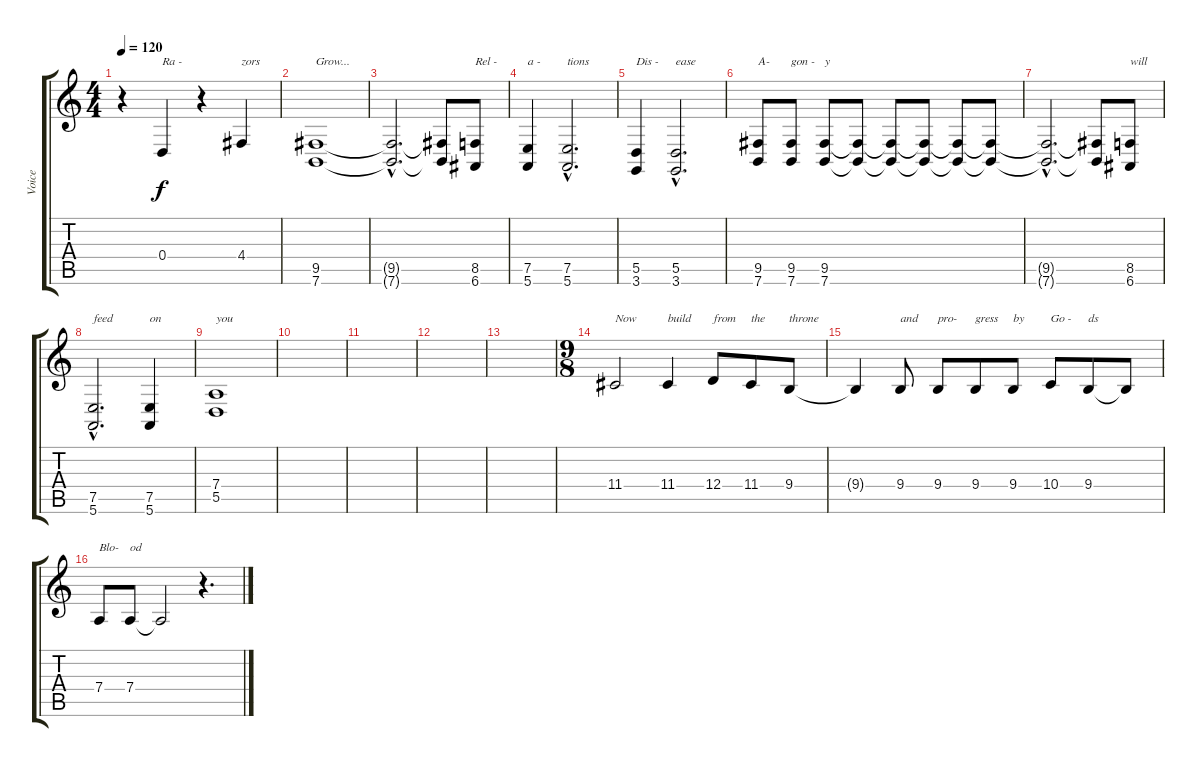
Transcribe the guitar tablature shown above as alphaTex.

\track ("Voice" "Voice") {instrument voiceoohs}
\staff {score tabs}
\tuning (E4 B3 G3 D3 A2 E2) {hide}
\ts (4 4)
\tempo 120
\clef g2
\ks c
r.4{dy f} 0.4.4{txt "Ra -"} r.4 4.4.4{txt "zors"} |
(9.5 7.6).1{txt "Grow..."} |
(9.5{hac t} 7.6{hac t}).2{d} (9.5{t} 7.6{t}).8 (8.5 6.6).8{txt "Rel -"} |
(7.5 5.6).4{txt "a -"} (7.5{hac} 5.6{hac}).2{d txt "tions"} |
(5.5 3.6).4{txt "Dis -"} (5.5{hac} 3.6{hac}).2{d txt "ease"} |
(9.5 7.6).8{txt "A-"} (9.5 7.6).8{txt "gon -"} (9.5 7.6).8{txt "y"} (9.5{t} 7.6{t}).8 (9.5{t} 7.6{t}).8 (9.5{t} 7.6{t}).8 (9.5{t} 7.6{t}).8 (9.5{t} 7.6{t}).8 |
(9.5{hac t} 7.6{hac t}).2{d} (9.5{t} 7.6{t}).8 (8.5 6.6).8{txt "will"} |
(7.5{hac} 5.6{hac}).2{d txt "feed"} (7.5 5.6).4{txt "on"} |
(7.4 5.5).1{txt "you"} |
|
|
|
|
\ts (9 8)
11.4.2{txt "Now"} 11.4.4{txt "build"} 12.4.8{txt "from"} 11.4.8{txt "the"} 9.4.8{txt "throne"} |
9.4{t}.4 9.4.8{txt "and"} 9.4.8{txt "pro-"} 9.4.8{txt "gress"} 9.4.8{txt "by"} 10.4.8{txt "Go -"} 9.4.8{txt "ds"} 9.4{t}.8 |
7.4.8{txt "Blo-"} 7.4.8{txt "od"} 7.4{t}.2 r.4{d}
